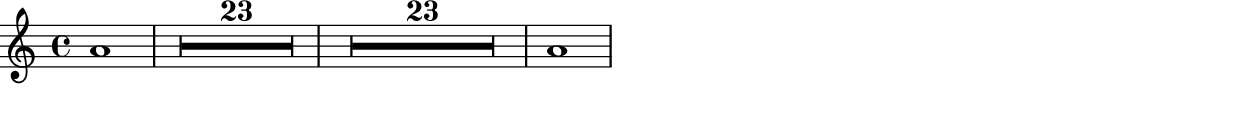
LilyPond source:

%% Generated by lilypond-book
%% Options: [exampleindent=10.16\mm,fragment,indent=0\mm,line-width=160\mm,quote,relative=2]
\include "lilypond-book-preamble.ly"


% ****************************************************************
% Start cut-&-pastable-section
% ****************************************************************

#(ly:set-option 'eps-box-padding 3.000000)



\paper {
  indent = 0\mm
  line-width = 160\mm
  % offset the left padding, also add 1mm as lilypond creates cropped
  % images with a little space on the right
  line-width = #(- line-width (* mm  3.000000) (* mm 1))
  line-width = 160\mm - 2.0 * 10.16\mm
  % offset the left padding, also add 1mm as lilypond creates cropped
  % images with a little space on the right
  line-width = #(- line-width (* mm  3.000000) (* mm 1))
}

\layout {
  
}


\relative c''
{


% ****************************************************************
% ly snippet contents follows:
% ****************************************************************
\sourcefileline 2841
a1
\compressEmptyMeasures
R1*23
% increase the length of the rest bar
\once \override MultiMeasureRest.minimum-length = #20
R1*23
a1



% ****************************************************************
% end ly snippet
% ****************************************************************
}
